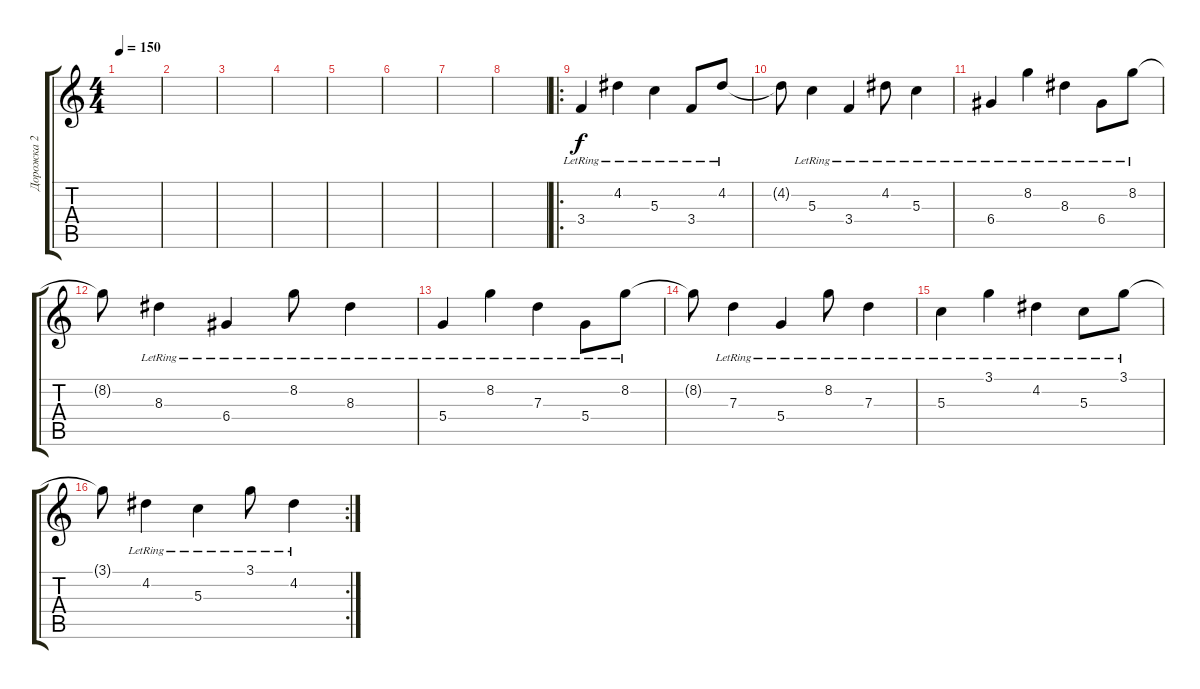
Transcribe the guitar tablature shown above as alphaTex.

\track ("Дорожка 2" "Дорожка 2") {instrument acousticguitarsteel}
\staff {score tabs}
\tuning (E4 B3 G3 D3 A2 E2) {hide}
\ts (4 4)
\tempo 150
\clef g2
\ks c
|
|
|
|
|
|
|
|
\ro
3.4{lr}.4 4.2{lr}.4 5.3{lr}.4 3.4{lr}.8 4.2{lr}.8 |
4.2{t}.8 5.3{lr}.4 3.4{lr}.4 4.2{lr}.8 5.3{lr}.4 |
6.4{lr}.4 8.2{lr}.4 8.3{lr}.4 6.4{lr}.8 8.2{lr}.8 |
8.2{t}.8 8.3{lr}.4 6.4{lr}.4 8.2{lr}.8 8.3{lr}.4 |
5.4{lr}.4 8.2{lr}.4 7.3{lr}.4 5.4{lr}.8 8.2{lr}.8 |
8.2{t}.8 7.3{lr}.4 5.4{lr}.4 8.2{lr}.8 7.3{lr}.4 |
5.3{lr}.4 3.1{lr}.4 4.2{lr}.4 5.3{lr}.8 3.1{lr}.8 |
\rc 2
3.1{t}.8 4.2{lr}.4 5.3{lr}.4 3.1{lr}.8 4.2{lr}.4
